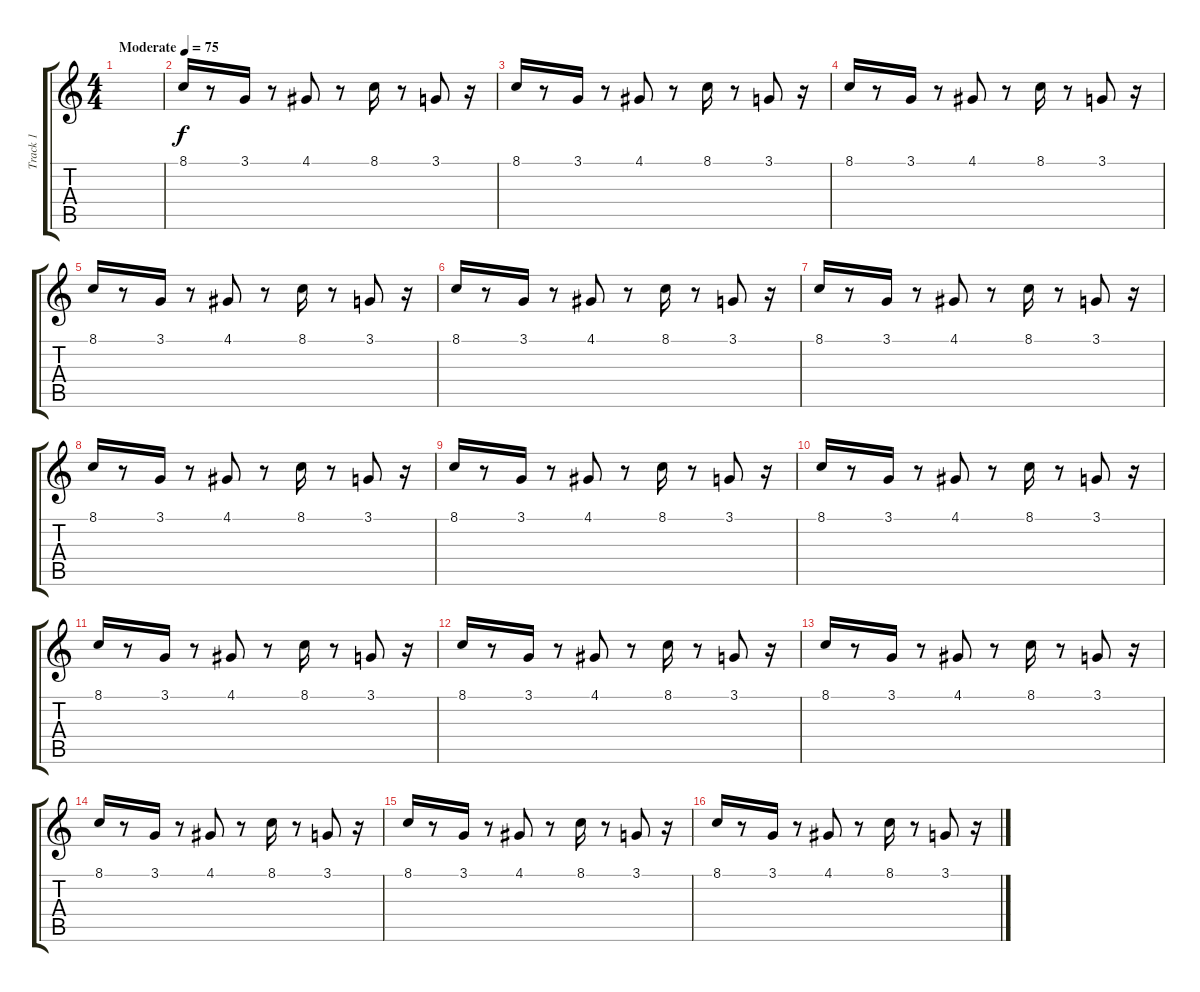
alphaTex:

\track ("Track 1" "Track 1") {instrument steeldrums}
\staff {score tabs}
\tuning (E4 B3 G3 D3 A2 E2) {hide}
\ts (4 4)
\tempo (75 "Moderate")
\clef g2
\ks c
|
8.1.16 r.8 3.1.16 r.8 4.1.8 r.8 8.1.16 r.8 3.1.8 r.16 |
8.1.16 r.8 3.1.16 r.8 4.1.8 r.8 8.1.16 r.8 3.1.8 r.16 |
8.1.16 r.8 3.1.16 r.8 4.1.8 r.8 8.1.16 r.8 3.1.8 r.16 |
8.1.16 r.8 3.1.16 r.8 4.1.8 r.8 8.1.16 r.8 3.1.8 r.16 |
8.1.16 r.8 3.1.16 r.8 4.1.8 r.8 8.1.16 r.8 3.1.8 r.16 |
8.1.16 r.8 3.1.16 r.8 4.1.8 r.8 8.1.16 r.8 3.1.8 r.16 |
8.1.16 r.8 3.1.16 r.8 4.1.8 r.8 8.1.16 r.8 3.1.8 r.16 |
8.1.16 r.8 3.1.16 r.8 4.1.8 r.8 8.1.16 r.8 3.1.8 r.16 |
8.1.16 r.8 3.1.16 r.8 4.1.8 r.8 8.1.16 r.8 3.1.8 r.16 |
8.1.16 r.8 3.1.16 r.8 4.1.8 r.8 8.1.16 r.8 3.1.8 r.16 |
8.1.16 r.8 3.1.16 r.8 4.1.8 r.8 8.1.16 r.8 3.1.8 r.16 |
8.1.16 r.8 3.1.16 r.8 4.1.8 r.8 8.1.16 r.8 3.1.8 r.16 |
8.1.16 r.8 3.1.16 r.8 4.1.8 r.8 8.1.16 r.8 3.1.8 r.16 |
8.1.16 r.8 3.1.16 r.8 4.1.8 r.8 8.1.16 r.8 3.1.8 r.16 |
8.1.16 r.8 3.1.16 r.8 4.1.8 r.8 8.1.16 r.8 3.1.8 r.16
